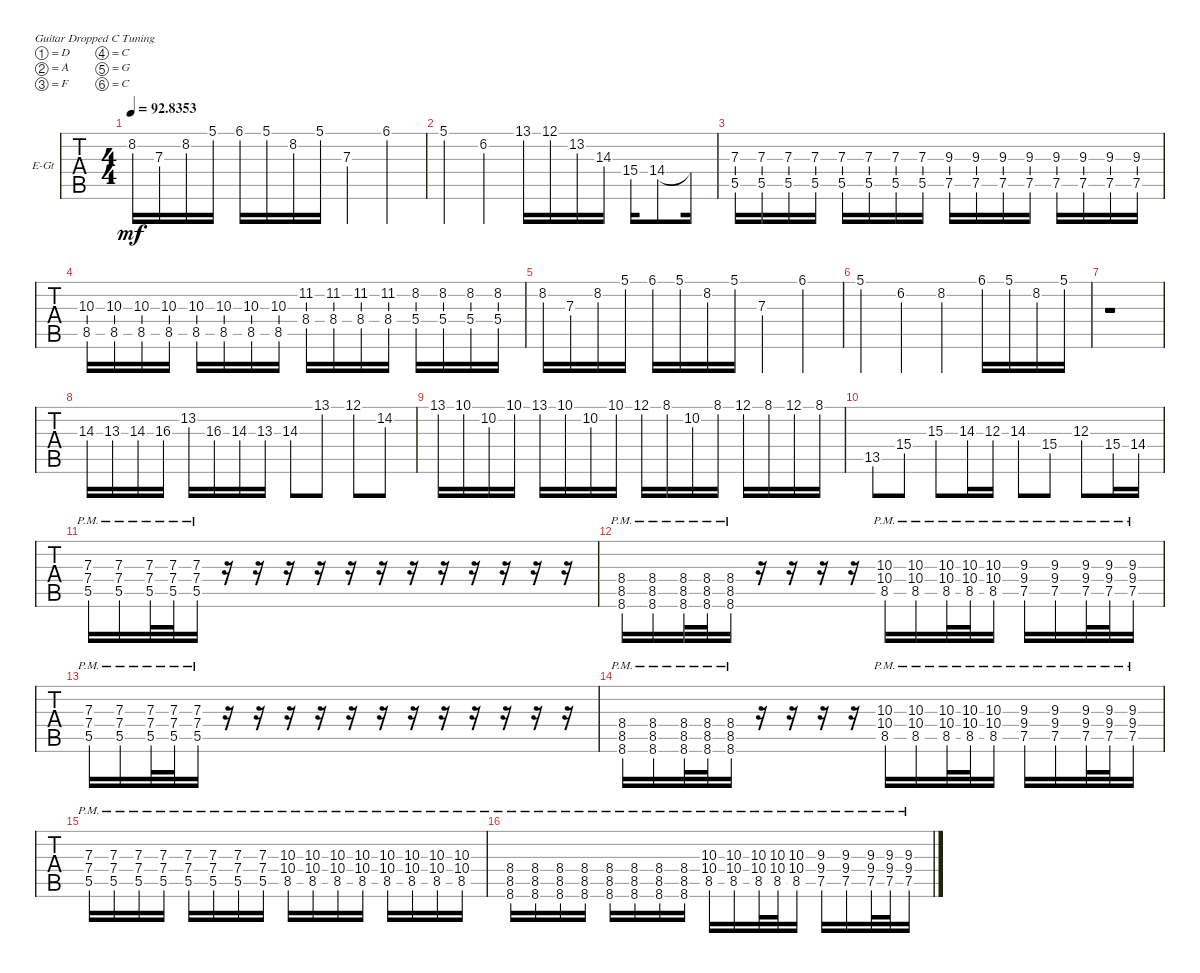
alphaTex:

\defaultSystemsLayout 4
\bracketExtendMode groupsimilarinstruments
\firstSystemTrackNameOrientation horizontal
\otherSystemsTrackNameOrientation horizontal
\track ("Electric Guitar" "E-Gt") {instrument distortionguitar}
\staff {tabs}
\tuning (D4 A3 F3 C3 G2 C2)
\ts (4 4)
\tempo
92.8353
\accidentals auto
\clef g2
\ottava regular
\simile none
\ks c
8.2.16{dy mf} 7.3.16 8.2.16 5.1.16 6.1.16 5.1.16 8.2.16 5.1.16 7.3.4 6.1.4 |
5.1.4 6.2.4 13.1.16 12.1.16 13.2.16 14.3.16 15.4.16 14.4.8 14.4{t}.16 |
(5.5 7.3).16 (5.5 7.3).16 (5.5 7.3).16 (5.5 7.3).16 (5.5 7.3).16 (5.5 7.3).16 (5.5 7.3).16 (5.5 7.3).16 (7.5 9.3).16 (7.5 9.3).16 (7.5 9.3).16 (7.5 9.3).16 (7.5 9.3).16 (7.5 9.3).16 (7.5 9.3).16 (7.5 9.3).16 |
(8.5 10.3).16 (8.5 10.3).16 (8.5 10.3).16 (8.5 10.3).16 (8.5 10.3).16 (8.5 10.3).16 (8.5 10.3).16 (8.5 10.3).16 (8.4 11.2).16 (8.4 11.2).16 (8.4 11.2).16 (8.4 11.2).16 (5.4 8.2).16 (5.4 8.2).16 (5.4 8.2).16 (5.4 8.2).16 |
8.2.16 7.3.16 8.2.16 5.1.16 6.1.16 5.1.16 8.2.16 5.1.16 7.3.4 6.1.4 |
5.1.4 6.2.4 8.2.4 6.1.16 5.1.16 8.2.16 5.1.16 |
r.1 |
14.3.16 13.3.16 14.3.16 16.3.16 13.2.16 16.3.16 14.3.16 13.3.16 14.3.8 13.1.8 12.1.8 14.2.8 |
13.1.16 10.1.16 10.2.16 10.1.16 13.1.16 10.1.16 10.2.16 10.1.16 12.1.16 8.1.16 10.2.16 8.1.16 12.1.16 8.1.16 12.1.16 8.1.16 |
13.5.8 15.4.8 15.3.8 14.3.16 12.3.16 14.3.8 15.4.8 12.3.8 15.4.16 14.4.16 |
(5.5{pm} 7.4{pm} 7.3{pm}).16 (5.5{pm} 7.4{pm} 7.3{pm}).16 (5.5{pm} 7.4{pm} 7.3{pm}).32 (5.5{pm} 7.4{pm} 7.3{pm}).32 (5.5{pm} 7.4{pm} 7.3{pm}).16 r.16 r.16 r.16 r.16 r.16 r.16 r.16 r.16 r.16 r.16 r.16 r.16 |
(8.6{pm} 8.5{pm} 8.4{pm}).16 (8.6{pm} 8.5{pm} 8.4{pm}).16 (8.6{pm} 8.5{pm} 8.4{pm}).32 (8.6{pm} 8.5{pm} 8.4{pm}).32 (8.6{pm} 8.5{pm} 8.4{pm}).16 r.16 r.16 r.16 r.16 (10.4{pm} 8.5{pm} 10.3{pm}).16 (10.4{pm} 8.5{pm} 10.3{pm}).16 (10.4{pm} 8.5{pm} 10.3{pm}).32 (10.4{pm} 8.5{pm} 10.3{pm}).32 (10.4{pm} 8.5{pm} 10.3{pm}).16 (7.5{pm} 9.4{pm} 9.3{pm}).16 (7.5{pm} 9.4{pm} 9.3{pm}).16 (7.5{pm} 9.4{pm} 9.3{pm}).32 (7.5{pm} 9.4{pm} 9.3{pm}).32 (7.5{pm} 9.4{pm} 9.3{pm}).16 |
(5.5{pm} 7.4{pm} 7.3{pm}).16 (5.5{pm} 7.4{pm} 7.3{pm}).16 (5.5{pm} 7.4{pm} 7.3{pm}).32 (5.5{pm} 7.4{pm} 7.3{pm}).32 (5.5{pm} 7.4{pm} 7.3{pm}).16 r.16 r.16 r.16 r.16 r.16 r.16 r.16 r.16 r.16 r.16 r.16 r.16 |
(8.6{pm} 8.5{pm} 8.4{pm}).16 (8.6{pm} 8.5{pm} 8.4{pm}).16 (8.6{pm} 8.5{pm} 8.4{pm}).32 (8.6{pm} 8.5{pm} 8.4{pm}).32 (8.6{pm} 8.5{pm} 8.4{pm}).16 r.16 r.16 r.16 r.16 (10.4{pm} 8.5{pm} 10.3{pm}).16 (10.4{pm} 8.5{pm} 10.3{pm}).16 (10.4{pm} 8.5{pm} 10.3{pm}).32 (10.4{pm} 8.5{pm} 10.3{pm}).32 (10.4{pm} 8.5{pm} 10.3{pm}).16 (7.5{pm} 9.4{pm} 9.3{pm}).16 (7.5{pm} 9.4{pm} 9.3{pm}).16 (7.5{pm} 9.4{pm} 9.3{pm}).32 (7.5{pm} 9.4{pm} 9.3{pm}).32 (7.5{pm} 9.4{pm} 9.3{pm}).16 |
(7.4{pm} 5.5{pm} 7.3{pm}).16 (7.4{pm} 5.5{pm} 7.3{pm}).16 (7.4{pm} 5.5{pm} 7.3{pm}).16 (7.4{pm} 5.5{pm} 7.3{pm}).16 (7.4{pm} 5.5{pm} 7.3{pm}).16 (7.4{pm} 5.5{pm} 7.3{pm}).16 (7.4{pm} 5.5{pm} 7.3{pm}).16 (7.4{pm} 5.5{pm} 7.3{pm}).16 (10.3{pm} 10.4{pm} 8.5{pm}).16 (10.3{pm} 10.4{pm} 8.5{pm}).16 (10.3{pm} 10.4{pm} 8.5{pm}).16 (10.3{pm} 10.4{pm} 8.5{pm}).16 (10.3{pm} 10.4{pm} 8.5{pm}).16 (10.3{pm} 10.4{pm} 8.5{pm}).16 (10.3{pm} 10.4{pm} 8.5{pm}).16 (10.3{pm} 10.4{pm} 8.5{pm}).16 |
(8.5{pm} 8.6{pm} 8.4{pm}).16 (8.5{pm} 8.6{pm} 8.4{pm}).16 (8.5{pm} 8.6{pm} 8.4{pm}).16 (8.5{pm} 8.6{pm} 8.4{pm}).16 (8.5{pm} 8.6{pm} 8.4{pm}).16 (8.5{pm} 8.6{pm} 8.4{pm}).16 (8.5{pm} 8.6{pm} 8.4{pm}).16 (8.5{pm} 8.6{pm} 8.4{pm}).16 (8.5{pm} 10.4{pm} 10.3{pm}).16 (8.5{pm} 10.4{pm} 10.3{pm}).16 (8.5{pm} 10.4{pm} 10.3{pm}).32 (8.5{pm} 10.4{pm} 10.3{pm}).32 (8.5{pm} 10.4{pm} 10.3{pm}).16 (7.5{pm} 9.4{pm} 9.3{pm}).16 (7.5{pm} 9.4{pm} 9.3{pm}).16 (7.5{pm} 9.4{pm} 9.3{pm}).32 (7.5{pm} 9.4{pm} 9.3{pm}).32 (7.5{pm} 9.4{pm} 9.3{pm}).16
